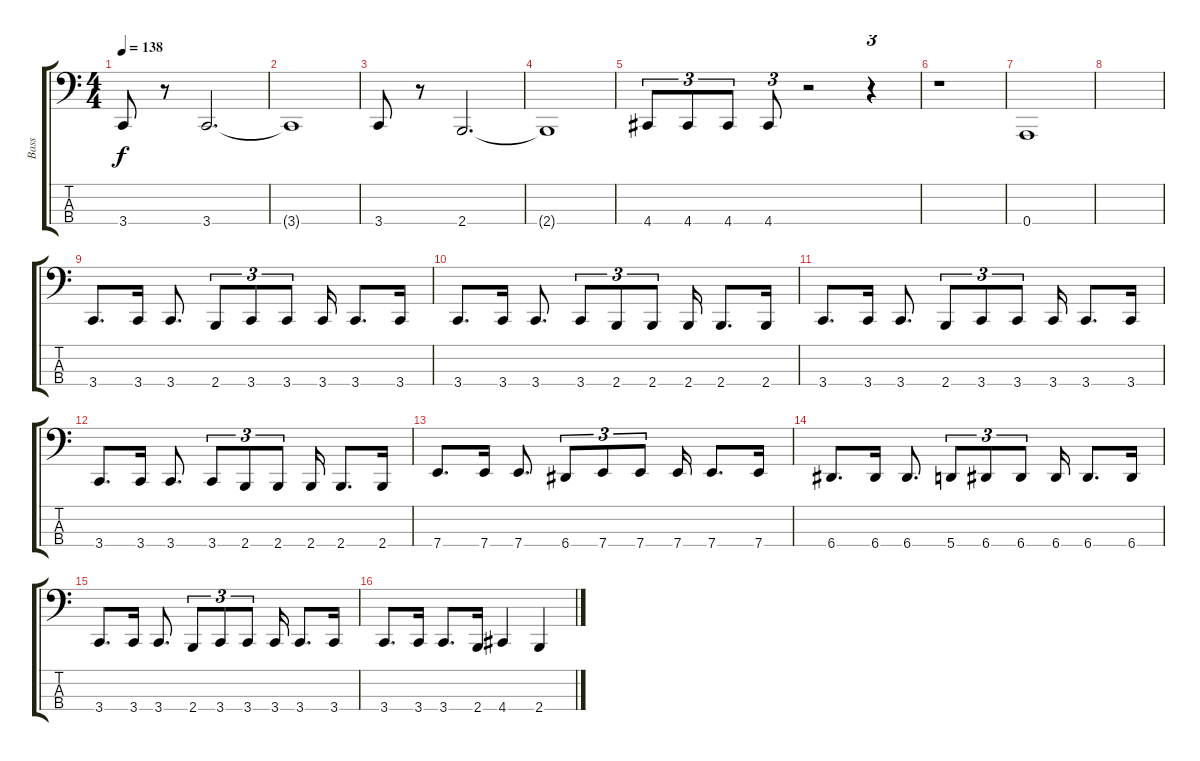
\track ("Bass" "Bass") {instrument slapbass1}
\staff {score tabs}
\tuning (C2 G1 D1 A0) {hide}
\ts (4 4)
\tempo 138
\clef f4
\ks c
3.4.8{dy f} r.8 3.4.2{d} |
3.4{t}.1 |
3.4.8 r.8 2.4.2{d} |
2.4{t}.1 |
4.4.8{tu (3 2)} 4.4.8{tu (3 2)} 4.4.8{tu (3 2)} 4.4.8{tu (3 2)} r.2 r.4{tu (3 2)} |
r.1 |
0.4.1 |
|
3.4.8{d} 3.4.16 3.4.8{d} 2.4.8{tu (3 2)} 3.4.8{tu (3 2)} 3.4.8{tu (3 2)} 3.4.16 3.4.8{d} 3.4.16 |
3.4.8{d} 3.4.16 3.4.8{d} 3.4.8{tu (3 2)} 2.4.8{tu (3 2)} 2.4.8{tu (3 2)} 2.4.16 2.4.8{d} 2.4.16 |
3.4.8{d} 3.4.16 3.4.8{d} 2.4.8{tu (3 2)} 3.4.8{tu (3 2)} 3.4.8{tu (3 2)} 3.4.16 3.4.8{d} 3.4.16 |
3.4.8{d} 3.4.16 3.4.8{d} 3.4.8{tu (3 2)} 2.4.8{tu (3 2)} 2.4.8{tu (3 2)} 2.4.16 2.4.8{d} 2.4.16 |
7.4.8{d} 7.4.16 7.4.8{d} 6.4.8{tu (3 2)} 7.4.8{tu (3 2)} 7.4.8{tu (3 2)} 7.4.16 7.4.8{d} 7.4.16 |
6.4.8{d} 6.4.16 6.4.8{d} 5.4.8{tu (3 2)} 6.4.8{tu (3 2)} 6.4.8{tu (3 2)} 6.4.16 6.4.8{d} 6.4.16 |
3.4.8{d} 3.4.16 3.4.8{d} 2.4.8{tu (3 2)} 3.4.8{tu (3 2)} 3.4.8{tu (3 2)} 3.4.16 3.4.8{d} 3.4.16 |
3.4.8{d} 3.4.16 3.4.8{d} 2.4.16 4.4.4 2.4.4
